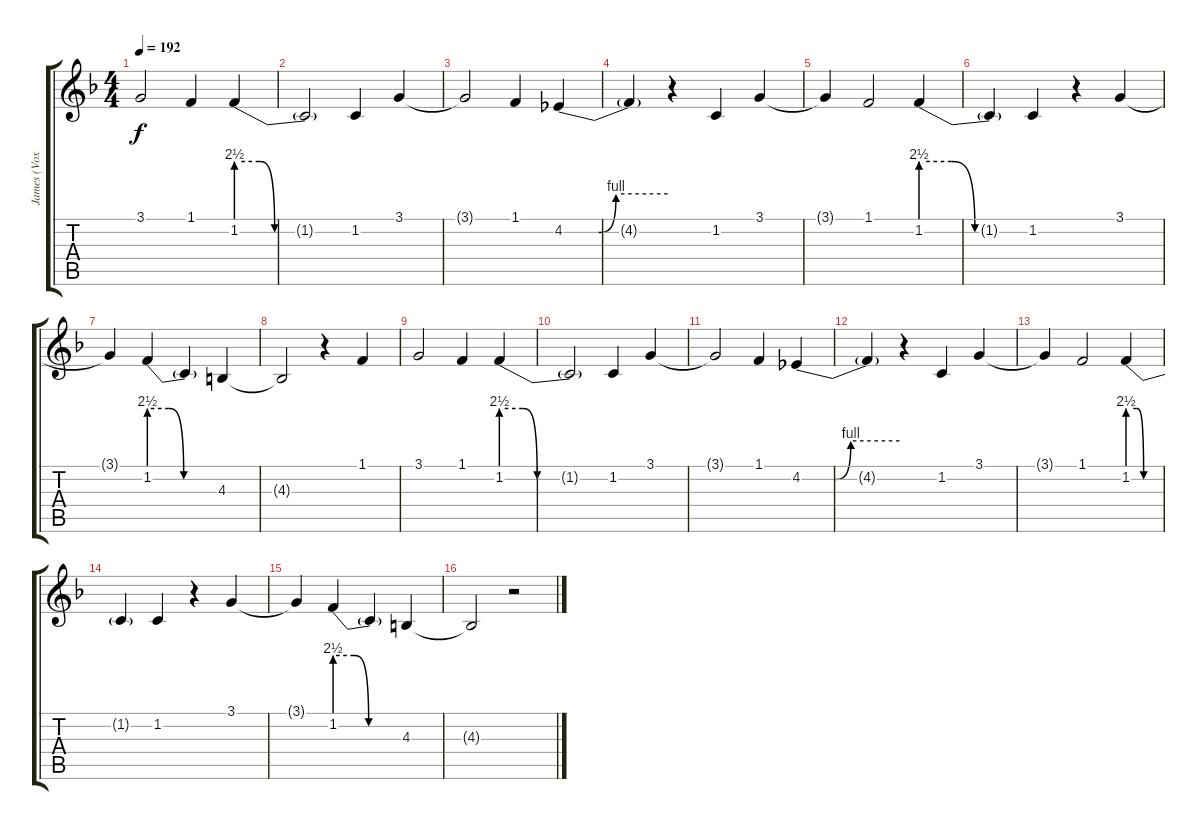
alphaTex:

\track ("James (Vox)" "James (Vox") {instrument lead2sawtooth}
\staff {score tabs}
\tuning (E4 B3 G3 D3 A2 E2) {hide}
\ts (4 4)
\tempo 192
\clef g2
\ks f
3.1.2{dy f} 1.1.4 1.2{be (custom 0 10 12 10 20 0 60 0)}.4 |
1.2{t}.2 1.2.4 3.1.4 |
3.1{t}.2 1.1.4 4.2{be (custom 0 0 20 0 30 4 60 4)}.4 |
4.2{t}.4 r.4 1.2.4 3.1.4 |
3.1{t}.4 1.1.2 1.2{be (custom 0 10 17 10 30 0 60 0)}.4 |
1.2{t}.4 1.2.4 r.4 3.1.4 |
3.1{t}.4 1.2{be (custom 0 10 17 10 30 0 60 0)}.4 1.2{t}.4 4.3.4 |
4.3{t}.2 r.4 1.1.4 |
3.1.2 1.1.4 1.2{be (custom 0 10 12 10 20 0 60 0)}.4 |
1.2{t}.2 1.2.4 3.1.4 |
3.1{t}.2 1.1.4 4.2{be (custom 0 0 20 0 30 4 60 4)}.4 |
4.2{t}.4 r.4 1.2.4 3.1.4 |
3.1{t}.4 1.1.2 1.2{be (custom 0 10 17 10 30 0 60 0)}.4 |
1.2{t}.4 1.2.4 r.4 3.1.4 |
3.1{t}.4 1.2{be (custom 0 10 17 10 30 0 60 0)}.4 1.2{t}.4 4.3.4 |
4.3{t}.2 r.2
